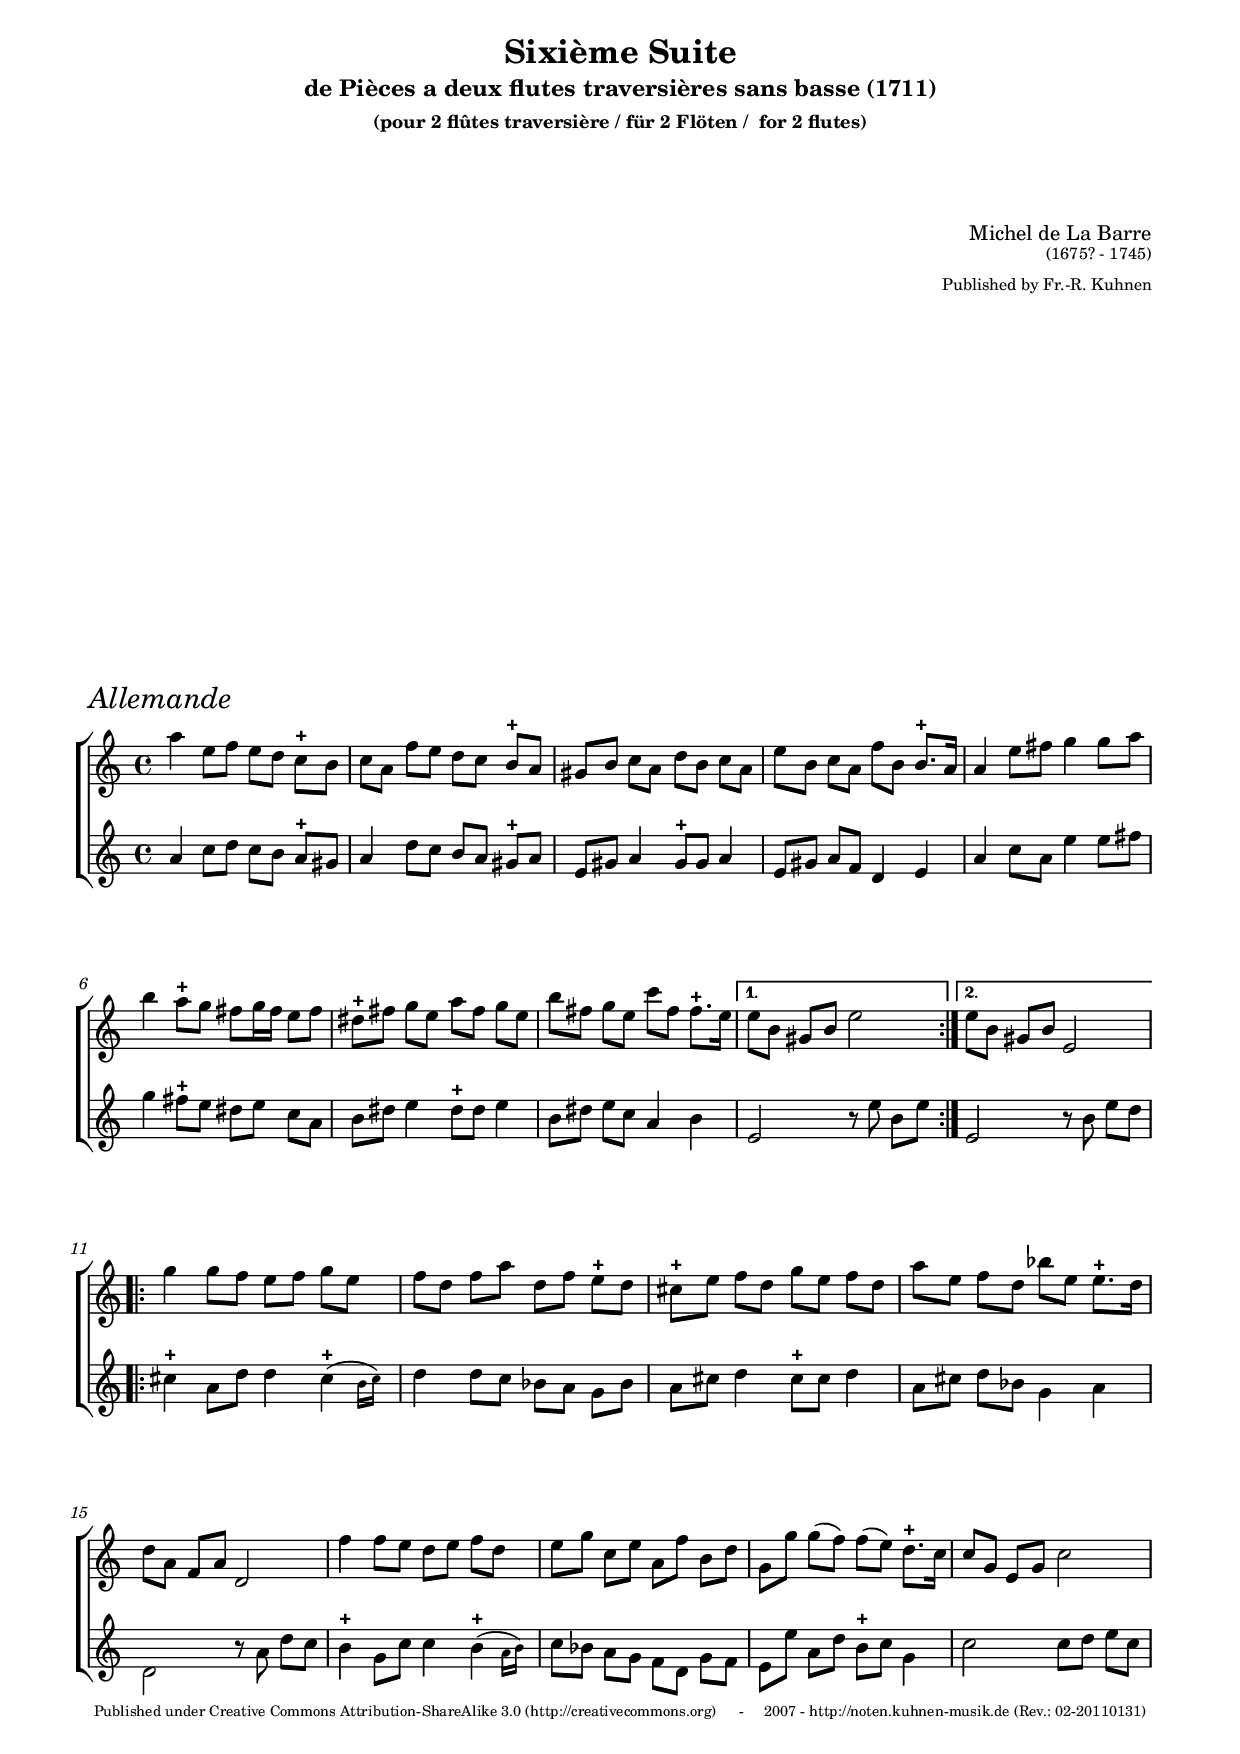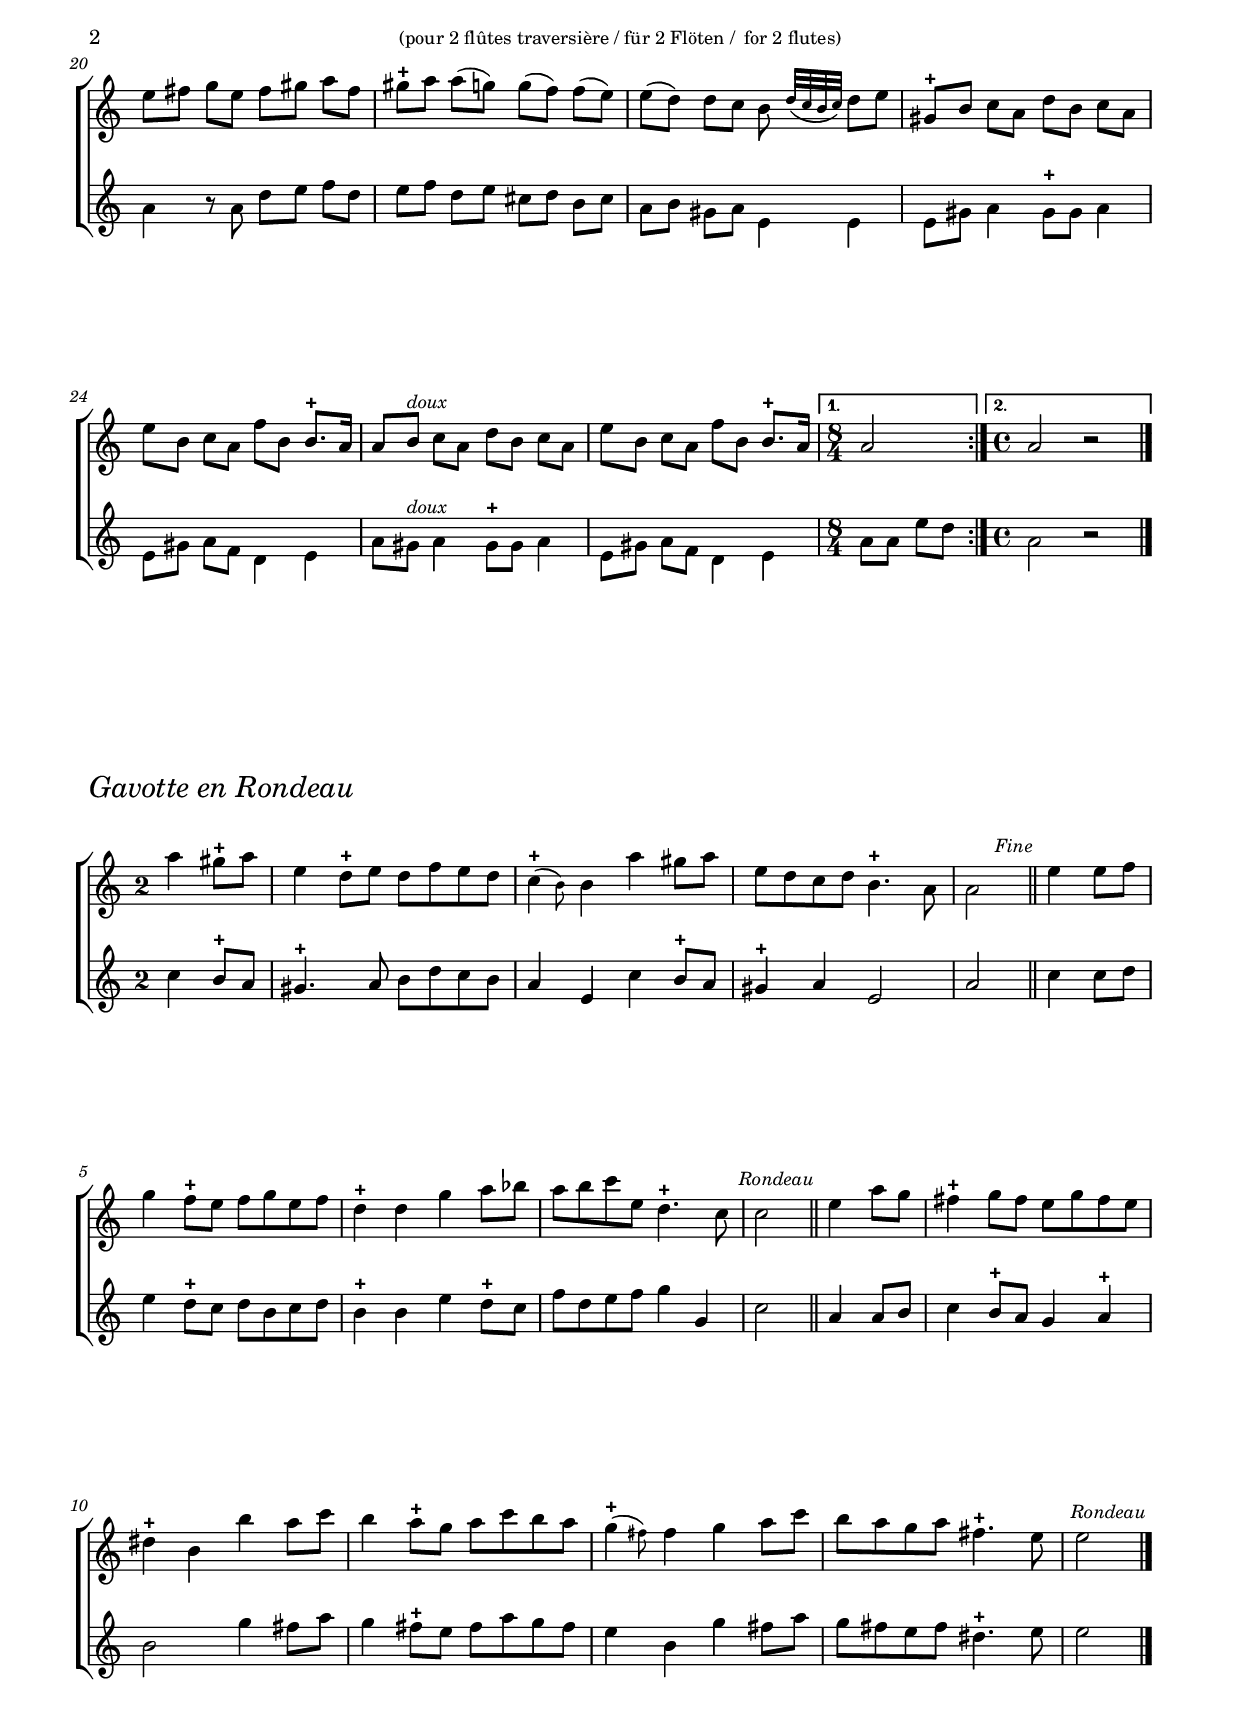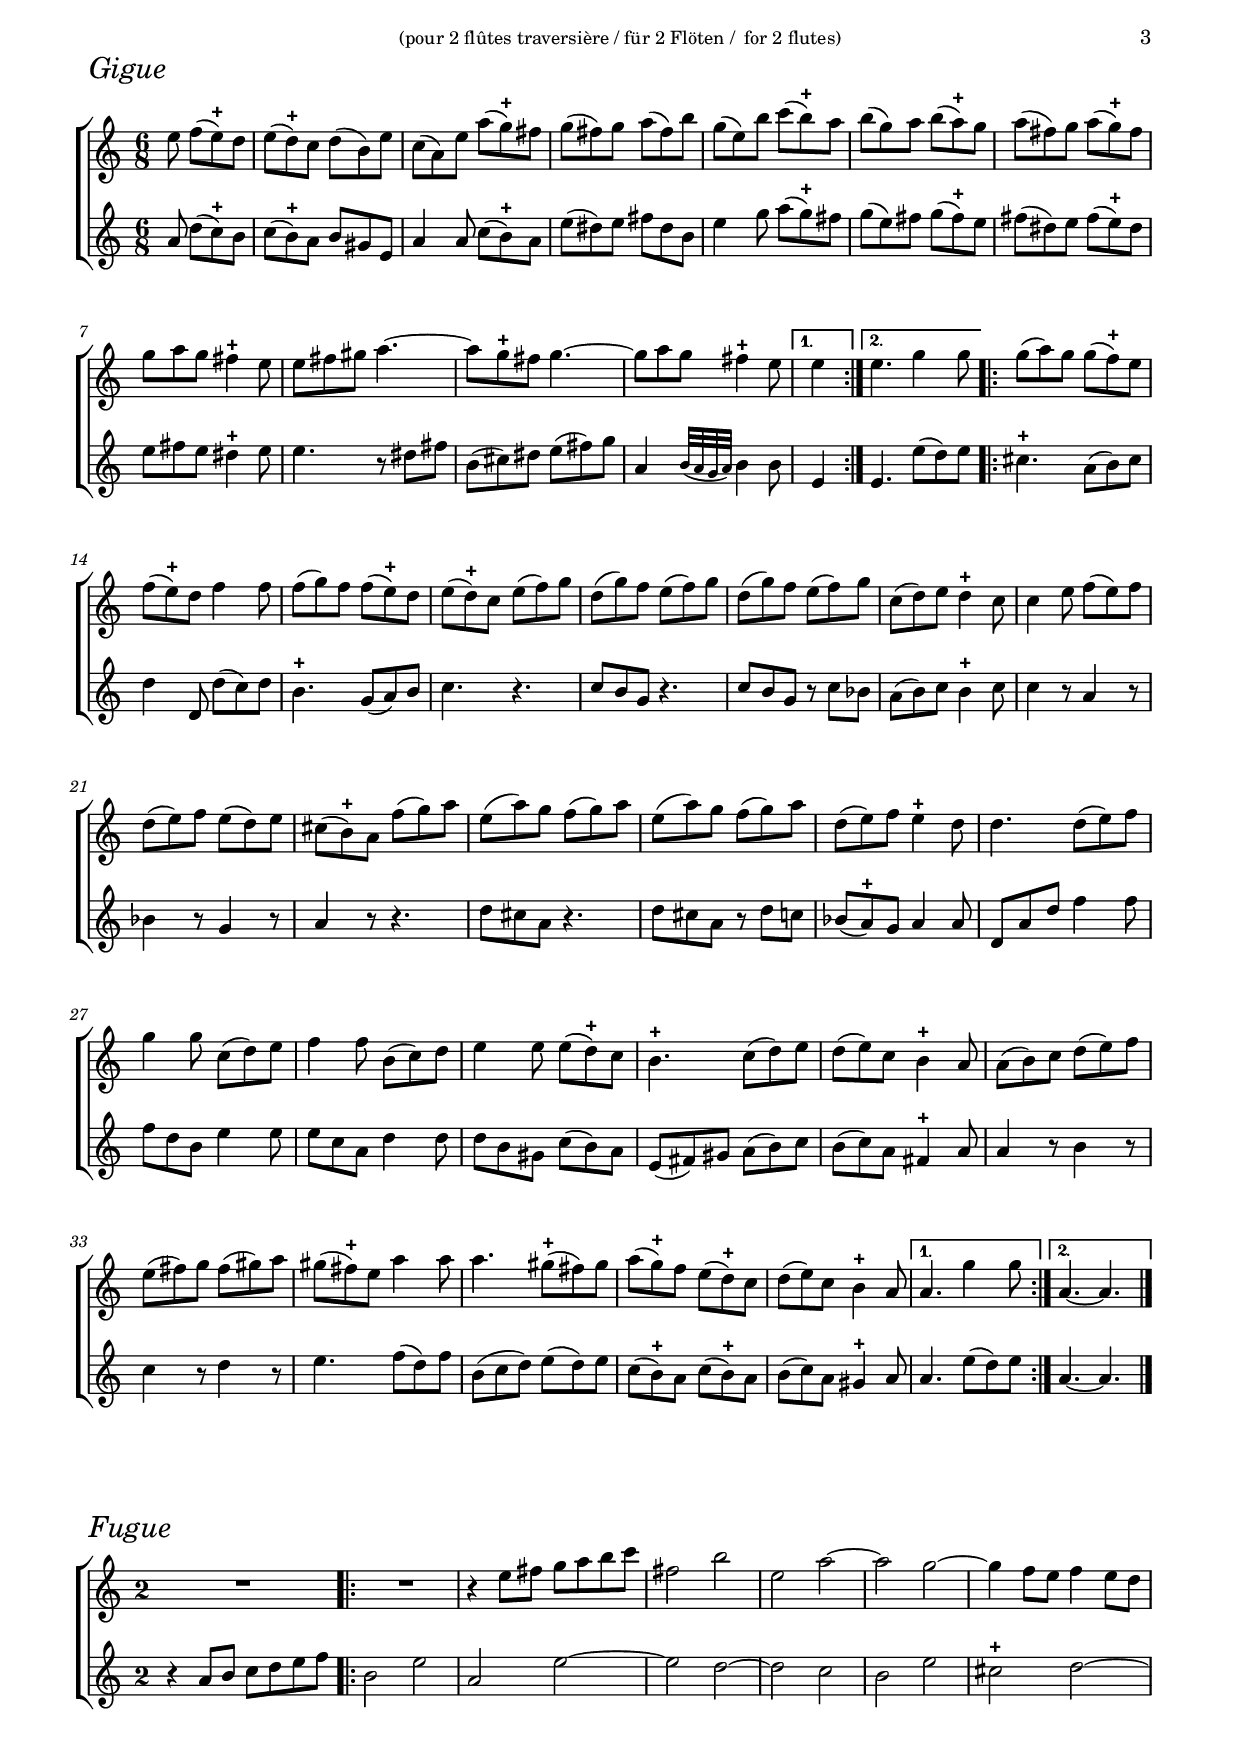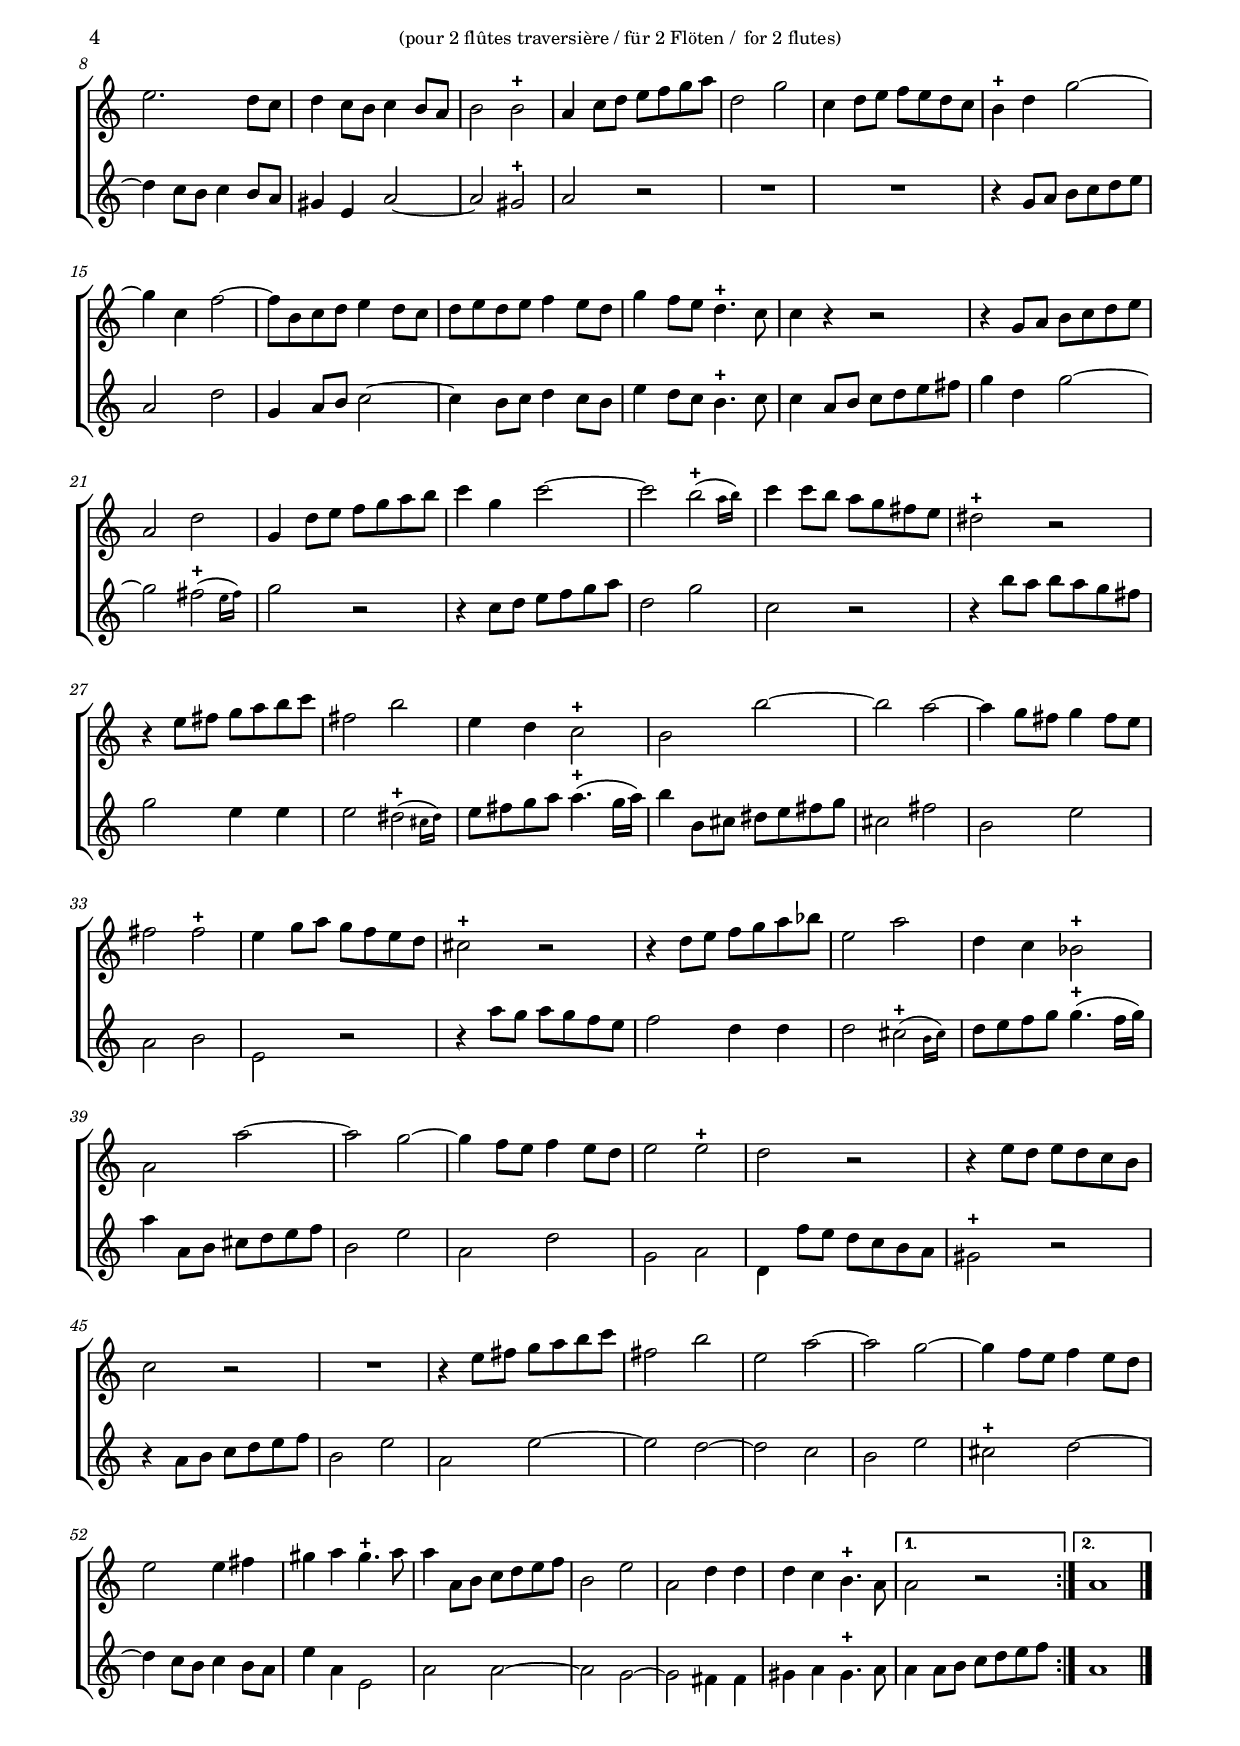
\version "2.13.46"
\include "deutsch.ly"

#(set-default-paper-size "a4")
#(ly:set-option 'point-and-click #f)

% ########################## 	Makros	 ###################
% kleine Noten
kl =  \tiny
  
% normal große Noten
nm =   \normalsize

% Trillersymbol = Pluszeichen
tr = ^\markup { \bold {+}}

% bei Verzierungen: Hälse kürzen, Hals nach unten, kleine Noten
sk =  { \once \override Stem #'length-fraction = #0.6 \once \override Stem #'direction = #DOWN \once \set fontSize = #-3   }
ska = { \once \override Stem #'length-fraction = #0.6 \once \override Stem #'direction = #DOWN \once \set fontSize = #-3   }
skn = { \once \override Stem #'length-fraction = #1 \once \override Stem #'direction = #DOWN \once \set fontSize = #-3   }
sn =     \override Stem #'length-fraction = #1  %normale Länge

% Hälse verlängern
lh = { \once \override Stem #'length-fraction = #0.5  }
nh = { \once \override Stem #'length-fraction = #1  }  
% ########################## 	Ende Makros	 ###################


\paper {
  myStaffSize = #20
  
  #(define fonts
    (make-pango-font-tree 
      "Times New Roman"
      "Arial"
      "Luxi Mono"
      (/ myStaffSize 20)))
  line-width = 18\cm
  ragged-last-bottom = ##f
%   page-count = 3
}

#(set-global-staff-size 18)

\header  { 
  title =  \markup  { "Sixième Suite"
  }
  subtitle =  \markup   { 
    "de Pièces a deux flutes traversières sans basse (1711)"    
  }
    instrument = \markup \center-column {  
     \small "(pour 2 flûtes traversière / für 2 Flöten /  for 2 flutes)"
  }
  composer = \markup \override #'(baseline-skip . 2) \right-column {
    "\n" "\n" "\n" "\n" "\n" "\n" 
    "Michel de La Barre" 
    \tiny "(1675? - 1745)"
    "\n"
  }
  arranger =   \markup  \right-column {  
    \tiny "Published by Fr.-R. Kuhnen"
    "\n" "\n" "\n" "\n" "\n" "\n" "\n" "\n" "\n" "\n" "\n" "\n" 
  }
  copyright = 
  \markup  {
    \teeny "Published under Creative Commons Attribution-ShareAlike 3.0 (http://creativecommons.org) 
    -
    2007 - http://noten.kuhnen-musik.de (Rev.: 02-20110131)"  }
}



%  #############################################################
%               1. Mouvement
%  #############################################################

\score {
  
  \new ChoirStaff
  \relative c'' << 
    \override Score.BarNumber #'font-shape =  #'italic
    \override Score.BarNumber #'padding = #2.3
    \override Score.RehearsalMark
    #'break-visibility = #begin-of-line-invisible
    
    \new Staff {
      \time 4/4
      \set beamExceptions =
      #'((end . (( (1 . 8) . (2 2 2 2) )) ))
      \key a \minor
      
      \repeat volta 2 {
	a'4 e8 f e d c\tr h |
	c a f' e d c h\tr a |
	gis h c a d h c a |
	e' h c a f' h, h8.\tr a16 |
	a4 e'8 fis g4 g8 a |					%5
	h4 a8\tr g fis g16 fis e8 fis |
	dis\tr fis g e a fis g e |
	h' fis g e c' fis, fis8.\tr e16 |}
      \alternative {{e8 h gis h e2}
	{e8 h gis h e,2}}					%10
      
      \repeat volta 2 {
	g'4 g8 f e f g e |
	f d f a d, f e\tr d |
	cis\tr e f d g e f d |
	a'e f d b' e, e8.\tr d16|
	d8 a f a d,2 |						%15
	f'4 f8 e d e f d |
	e g c, e a, f' h, d |
	g, g' g( f) f( e) d8.\tr c16 |
	c8 g e g c2 |
	e8 fis g e fis gis a fis |				%20
	gis\tr a a( g) g( f) f( e) |
	e( d) d c h \kl \stemUp d32[( c h c)] \nm \stemNeutral d8 e |
	gis,\tr h c a d h c a  |
	e'h c a f' h, h8.\tr a16 |
	a8 h^\markup {\small \italic "doux"} c a d h c a |
	e' h c a f' h, h8.[\tr a16] |}
      \alternative {{ \time 8/4 \partial 8*4 a2 }{ \time 4/4 a2 r \bar "|." }}
    }
    
    
    \new Staff {
      \time 4/4
      \set beamExceptions =
      #'((end . (( (1 . 8) . (2 2 2 2) )) ))
      \key a \minor
      
      \repeat volta 2 {
	a4 c8 d c h a\tr gis |
	a4 d8 c h a gis\tr a |
	e gis a4 gis8\tr gis a4 |
	e8 gis a f d4 e |
	a4 c8 a e'4 e8 fis |				%5
	g4 fis8\tr e dis e c a |
	h dis e4 dis8\tr dis e4 |
	h8 dis e c a4 h |}
      \alternative {{ e,2 r8 e'h e}
	{ e,2 r8 h' e d}}				%10
      
      \repeat volta 2{
	cis4\tr a8 d d4 \afterGrace cis4\tr( {\stemDown h16[ cis])} |
	d4 d8 c b a g b |
	a cis d4 cis8\tr cis d4 |
	a8 cis d b g4 a |
	d,2 r8 a'8 d c |				%15
	h4\tr g8 c c4 \afterGrace h4\tr( {\stemDown a16[ h])} |
	c8 b a g f d g f |
	e e' a, d h\tr c g4 |
	c2 c8 d e c |
	a4 r8 a d e f d |				%20
	e f d e cis d h cis |
	a h gis a e4 e |
	e8 gis a4 gis8\tr gis a4 |	
	e8 gis a f d4 e |
	a8 gis^\markup {\small \italic "doux"} a4 gis8\tr gis a4 |%25
	e8 gis a f d4 e }
      \alternative {{ \time 8/4 \partial 8*4 a8[ a] e'[ d] } { \time 4/4 a2 r }}
    }
  >>
  \layout {
    indent = 0\cm
    % \context {
    %    \Staff
    %   \override TimeSignature #'style = #'single-digit
    % }
  }
  
  \header
  { piece=   \markup \column { \italic \override #'(font-size . 3) "Allemande"}}
  
}

%  \pageTurn

%  #############################################################
%               2. Mouvement
%  #############################################################

\score {
  
  \new ChoirStaff
  \relative c'' << 
    \override Score.BarNumber #'font-shape =  #'italic
    \override Score.BarNumber #'padding = #2.3
    \override Score.RehearsalMark
    #'break-visibility = #begin-of-line-invisible
    
    \new Staff {
      \time 2/2
      \key a \minor
      
      \partial 2*1 a'4 gis8\tr a |
      e4 d8\tr e d f e d |
      \afterGrace c4\tr( {\stemDown h8)} h4 a' gis8 a|
      e d c d h4.\tr a8 |
      a2 \once \override  Score.RehearsalMark #'self-alignment-X = #right
      \once \override  Score.RehearsalMark  #'padding = #1.5 
      \mark \markup {\small \italic  \vcenter "Fine"  } \bar "||" 
      
      e'4 e8 f |
      g4 f8\tr e f g e f |
      d4\tr d g a8 b |
      a h c e, d4.\tr c8 |
      c2  \once \override  Score.RehearsalMark #'self-alignment-X = #right
      \once \override  Score.RehearsalMark  #'padding = #1.5 
      \mark \markup {\small \italic  \vcenter "Rondeau"  }\bar "||" 
      
      e4 a8 g |
      fis4\tr g8 fis e g fis e |
      dis4\tr h h' a8 c |
      h4 a8\tr g a c h a |  
      \afterGrace g4\tr( {\stemDown fis8)} fis4 g a8 c |
      h a g a fis4.\tr e8 |
      e2 \once \override  Score.RehearsalMark #'self-alignment-X = #right
      \once \override  Score.RehearsalMark  #'padding = #1.5 
      \mark \markup {\small \italic  \vcenter "Rondeau"  }\bar "|."  
    }
    
    
    \new Staff {
      \time 2/2
      \key a \minor
      
      \partial 2*1 c4 h8\tr a |
      gis4.\tr a8 h d c h |
      a4 e c' h8\tr a |
      gis4\tr a4 e2
      a2
      
      c4 c8 d |
      e4 d8\tr c d h c d |
      h4\tr h e d8\tr c |
      f d e f g4 g, 
      c2
      
      a4 a8 h  |
      c4 h8\tr a g4 a\tr |
      h2 g'4 fis8 a |
      g4 fis8\tr e fis a g fis |
      e4 h g' fis8 a |
      g fis e fis dis4.\tr e8 
      e2 
    }
  >>
  \layout {
    indent = 0\cm
    \context {
      \Staff
      \override TimeSignature #'style = #'single-digit
    }
  }
  
  \header
  { piece=   \markup \column { \italic \override #'(font-size . 3) "Gavotte en Rondeau"}}
  
}

\pageTurn

%  #############################################################
%               3. Mouvement
%  #############################################################

\score {
  
  \new ChoirStaff
  \relative c'' << 
    \override Score.BarNumber #'font-shape =  #'italic
    \override Score.BarNumber #'padding = #2.3
    \override Score.RehearsalMark
    #'break-visibility = #begin-of-line-invisible
    
    \new Staff {
      \time 6/8
      \key a \minor
      
      \repeat volta 2
      {
	\partial 8*4  e8 f(e \tr) d |
	e( d \tr) c d( h) e |
	c( a) e' a( g \tr) fis |
	g( fis) g a( fis) h |
	g( e) h' c( h \tr) a |
	
	%         5
	h( g) a h( a \tr) g |
	a( fis) g a( g \tr) fis |
	g a g fis4 \tr e8 |
	e8 fis gis a4. ~ |
	a8 g \tr fis g4. ~ |
	
	%         10
	g8 a g fis4 \tr e8 | 
      }
      \alternative { 
	{\set Timing.measureLength = #(ly:make-moment 2 8) e4|}
	{\set Timing.measureLength = #(ly:make-moment 6 8) e4. g4 g8 }} 
      
      \repeat volta 2
      {
	g8( a) g g( f \tr) e |
	f( e \tr) d f4 f8 |
	f( g) f f( e \tr) d |
	
	%         15
	e( d \tr) c e( f) g |
	d( g) f e( f) g |
	d( g) f e( f) g |
	c,( d) e d4 \tr c8 |
	c4 e8 f( e) f |
	
	%         20
	d( e) f e( d) e |
	cis( h \tr) a f'( g) a |
	e( a) g f( g) a |
	e( a) g f( g) a |
	d,( e) f e4 \tr d8 |
	
	%         25
	d4. d8( e) f |
	g4 g8 c,( d) e |
	f4 f8 h,( c) d |
	e4 e8 e( d \tr) c |
	h4. \tr c8( d) e |
	
	%         30
	d( e) c h4 \tr a8 |
	a8( h) c d( e) f |
	e( fis) g fis( gis) a |
	gis( fis \tr) e a4 a8 |
	a4. gis8( \tr fis) gis |
	
	%         35
	a( g \tr) f e( d \tr) c |
	d( e) c h4 \tr a8 |
      }
      \alternative {
	{ a4. g'4 g8}
	{ a,4. ~ a}
      } 
      \bar "|."
    }
    
    
    \new Staff {
      \time 6/8
      \key a \minor
      
      \repeat volta 2
      {
	\partial 8*4 a8 d( c \tr) h |
	c( h \tr) a h gis e |
	a4 a8 c( h \tr) a |
	e'( dis) e fis dis h |
	e4 g8 a( g \tr) fis |
	
	%         5
	g( e) fis g( fis \tr) e |
	fis( dis) e fis( e \tr) dis |
	e fis e dis4 \tr e8 |
	e4. r8 dis fis |
	h,( cis) dis e( fis) g |
	
	%         10
	a,4 \kl h32( a g a) \nm h4 h8 
      }
      \alternative {
	{ \set Timing.measureLength = #(ly:make-moment 2 8) e,4} 
	{ \set Timing.measureLength = #(ly:make-moment 6 8) e4. e'8( d) e}
      }
      
      \repeat volta 2
      {
	cis4. \tr a8( h) cis |
	d4 d,8 d'( c) d |
	h4. \tr g8( a) h |
	
	%         15
	c4. r4. |
	c8 h g r4. |
	c8 h g r8 c b |
	a8( h) c h4 \tr c8 |
	c4 r8 a4 r8 |
	
	%         20
	b4 r8 g4 r8 |
	a4 r8 r4. |
	d8 cis a r4. |
	d8 cis a r8 d c |
	b( a \tr) g a4 a8 |
	
	%         25
	d, a' d f4 f8 |
	f d h e4 e8 |
	e c a d4 d8 |
	d h gis c( h) a |
	e( fis) gis a( h) c |
	
	%         30
	h( c) a fis4 \tr a8 |
	a4 r8 h4 r8 |
	c4 r8 d4 r8 |
	e4. f8( d) f|
	h,( c d) e( d) e |
	
	%         35
	c( h \tr) a c( h \tr) a |
	h( c) a gis4 \tr a8         
      }
      \alternative {{a4. e'8[( d) e]}{ a,4. ~  a}}
      
      
    }
  >>
  \layout {
    indent = 0\cm
    \context {
      \Staff
      %\override TimeSignature #'style = #'single-digit
    }
  }
  
  \header
  { piece=   \markup \column { \italic \override #'(font-size . 3) "Gigue"}}
  
}


%  #############################################################
%               4. Mouvement
%  #############################################################

\score {
  
  \new ChoirStaff
  \relative c'' << 
    \override Score.BarNumber #'font-shape =  #'italic
    \override Score.BarNumber #'padding = #2.3
    \override Score.RehearsalMark
    #'break-visibility = #begin-of-line-invisible
    
    \new Staff {
      \time 2/2
      \key a \minor
      
      R1 |
      \repeat volta 2 
      {
	R1 |
	r4 e8 fis g a h c |
	fis,2 h |
	
	%       5
	e,  a ~ |
	a g ~ |
	g4 f8 e f4 e8 d |
	e2. d8 c
	d4 c8 h c4 h8 a |
	
	%       10
	h2 h \tr |
	a4 c8 d e f g a |
	d,2 g |
	c,4 d8 e f e d c |
	h4 \tr d  g2 ~ |
	
	%       15
	g4 c, f2 ~|
	f8 h, c d e4 d8 c |
	d8 e d e f4 e8 d |
	g4 f8 e d4. \tr c8 |
	c4 r r2 |
	
	%       20
	r4 g8 a h c d e |
	a,2 d |
	g,4 d'8 e f g a h |
	c4 g c2 ~ |
	c \afterGrace h \tr ( {\stemDown a16[ h])} |
	
	%       25
	c4 c8 h a g fis e |
	dis2  \tr r |
	r4 e8 fis g a h c |
	fis,2  h |
	e,4 d c2 \tr |
	
	%       30
	h h' ~ |
	h a ~ |
	a4 g8 fis g4 fis8 e |
	fis2 fis \tr |
	e4 g8 a g f e d |
	
	%       35
	cis2 \tr r |
	r4 d8 e f g a b |
	e,2 a |
	d,4 c b2 \tr |
	a2 a' ~ |
	
	%       40
	a g ~  |
	g4 f8 e f4 e8 d |
	e2 e \tr |
	d r |
	r4 e8 d e d c h |
	
	%       45
	c2 r |
	R1 |
	r4 e8 fis g a h c |
	fis,2 h |
	e, a ~ |
	
	%       50
	a2 g ~ |
	g4 f8 e f4 e8 d |
	e2 e4 fis |
	gis a gis4. \tr a8 |
	a4 a,8 h c d e f |
	
	%       55
	h,2 e |
	a, d4 d |
	d c h4.  \tr a8 |}
      \alternative {{ a2 r }{ a1}} \bar "|." 
    }
    
    
    \new Staff {
      \time 2/2
      \key a \minor
      
      r4 a8 h c d e f |
      \repeat volta 2
      {
	h,2 e |
	a, e' ~ |
	e d ~ |
	
	%         5
	d c |
	h e |
	cis \tr d ~ |
	d4 c8 h c4 h8 a |
	gis4 e a2 ~ |
	
	%         10
	a gis \tr |
	a2 r |
	R1 |
	R1 |
	r4 g8 a h c d e |
	
	%         15
	a,2 d |
	g,4 a8 h c2 ~ |
	c4 h8 c d4 c8 h |
	e4 d8 c h4. \tr c8 |
	c4 a8 h c d e fis |
	
	%         20
	g4 d g2 ~ |
	g \afterGrace fis \tr ( {\stemDown e16[ fis])} |
	g2 r |
	r4 c,8 d e f g a |
	d,2 g |
	
	%         25
	c,2 r |
	r4 h'8 a h a g fis |
	g2 e4 e |
	e2 \afterGrace dis \tr ( {\stemDown cis16[ dis])} |
	e8 fis g a a4.( \tr  g16[ a]) |
	
	%         30
	h4 h,8 cis dis e fis g |
	cis,2 fis |
	h, e |
	a, h |
	e, r |
	
	%         35
	r4 a'8 g a g f e |
	f2 d4 d |
	d2 \afterGrace cis2 \tr ( {\stemDown h16[ cis])} |
	d8 e f g g4.( \tr f16[ g]) |
	a4 a,8 h cis d e f |
	
	%         40
	h,2 e |
	a, d |
	g, a |
	d,4 f'8 e d c h a |
	gis2 \tr r |
	
	%         45
	r4 a8 h c d e f |
	h,2 e |
	a, e' ~ |
	e d ~ |
	d c |
	
	%         50
	h e |
	cis \tr d ~ |
	d4 c8 h c4 h8 a |
	e'4 a, e2 |
	a2 a ~ |
	
	%         55
	a g ~ |
	g fis4 fis |
	gis a gis4. \tr a8 |
      }
      \alternative {{ a4 a8 h c d e f }{ a,1  }}
      
      
    }
  >>
  \layout {
    indent = 0\cm
    \context {
      \Staff
      \override TimeSignature #'style = #'single-digit
    }
  }
  
  \header {
    piece=   \markup \column {
      \italic \override #'(font-size . 3) "Fugue"
    }
  }  
}




%{
convert-ly (GNU LilyPond) 2.13.47
»« wird verarbeitet...
Anwenden der Umwandlung: 2.11.2, 2.11.3, 2.11.5, 2.11.6, 2.11.10, 2.11.11, 2.11.13, 2.11.15, 2.11.23, 2.11.35, 2.11.38, 2.11.46, 2.11.48, 2.11.50, 2.11.51, 2.11.52, 2.11.53, 2.11.55, 2.11.57, 2.11.60, 2.11.61, 2.11.62, 2.11.64, 2.12.0, 2.12.3, 2.13.0, 2.13.1, 2.13.4, 

override-auto-beam-setting.
   Automatische Bebalkungseinstellungen werden jetzt mit \overrideBeamSettings verändert.
 kann nicht umgewandelt werdenFür Details Benutzerhandbuch lesen und manuell aktualisieren.2.13.10, 2.13.16, 2.13.18, 2.13.20, 2.13.29, 2.13.31, 2.13.36, 2.13.39, 2.13.40, 2.13.42, 2.13.44, 2.13.46


%}
